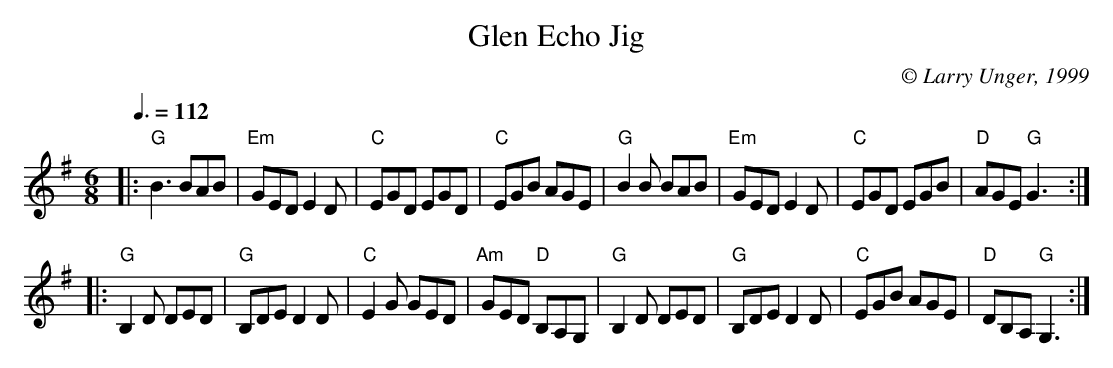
X:1
T:Glen Echo Jig
C:\251 Larry Unger, 1999
M:6/8
Q:3/8=112
K:G
|: "G"B3 BAB | "Em"GED E2D | "C"EGD EGD | "C"EGB AGE |\
"G"B2B BAB | "Em"GED E2D | "C"EGD EGB | "D"AGE "G"G3 :|
|: "G"B,2D DED | "G"B,DE D2D | "C"E2G GED | "Am"GED "D"B,A,G, |\
"G"B,2D DED | "G"B,DE D2D | "C"EGB AGE | "D"DB,A,"G"G,3 :|
